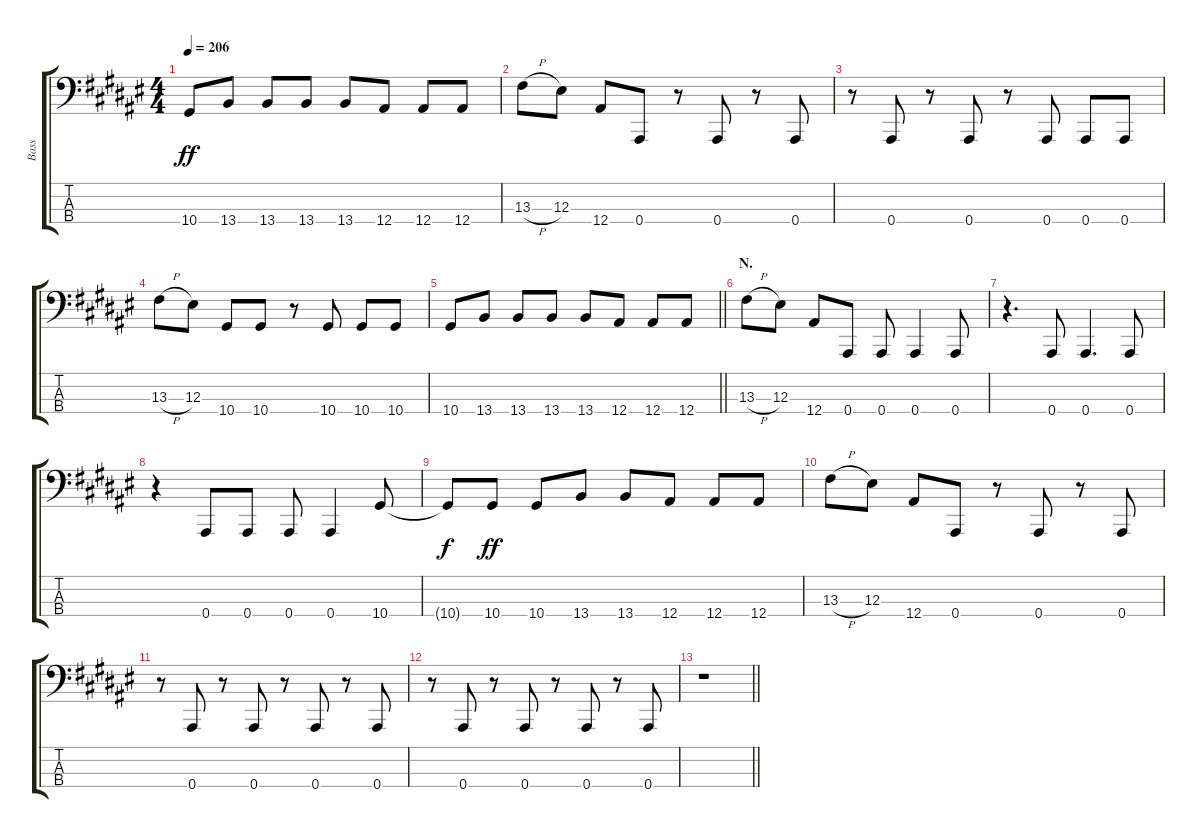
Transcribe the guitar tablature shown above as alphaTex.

\track ("Bass" "Bass") {instrument electricbasspick}
\staff {score tabs}
\tuning (Eb2 Bb1 F1 Bb0) {hide}
\ts (4 4)
\tempo 206
\clef f4
\ks f#
10.4.8{dy ff} 13.4.8 13.4.8 13.4.8 13.4.8 12.4.8 12.4.8 12.4.8 |
13.3{h}.8 12.3.8 12.4.8 0.4.8 r.8 0.4.8 r.8 0.4.8 |
r.8 0.4.8 r.8 0.4.8 r.8 0.4.8 0.4.8 0.4.8 |
13.3{h}.8 12.3.8 10.4.8 10.4.8 r.8 10.4.8 10.4.8 10.4.8 |
\barLineRight lightlight
10.4.8 13.4.8 13.4.8 13.4.8 13.4.8 12.4.8 12.4.8 12.4.8 |
\section ("" "N.")
13.3{h}.8 12.3.8 12.4.8 0.4.8 0.4.8 0.4.4 0.4.8 |
r.4{d} 0.4.8 0.4.4{d} 0.4.8 |
r.4 0.4.8 0.4.8 0.4.8 0.4.4 10.4.8 |
10.4{t}.8{dy f} 10.4.8{dy ff} 10.4.8 13.4.8 13.4.8 12.4.8 12.4.8 12.4.8 |
13.3{h}.8 12.3.8 12.4.8 0.4.8 r.8 0.4.8 r.8 0.4.8 |
r.8 0.4.8 r.8 0.4.8 r.8 0.4.8 r.8 0.4.8 |
r.8 0.4.8 r.8 0.4.8 r.8 0.4.8 r.8 0.4.8 |
\barLineRight lightlight
r.1
